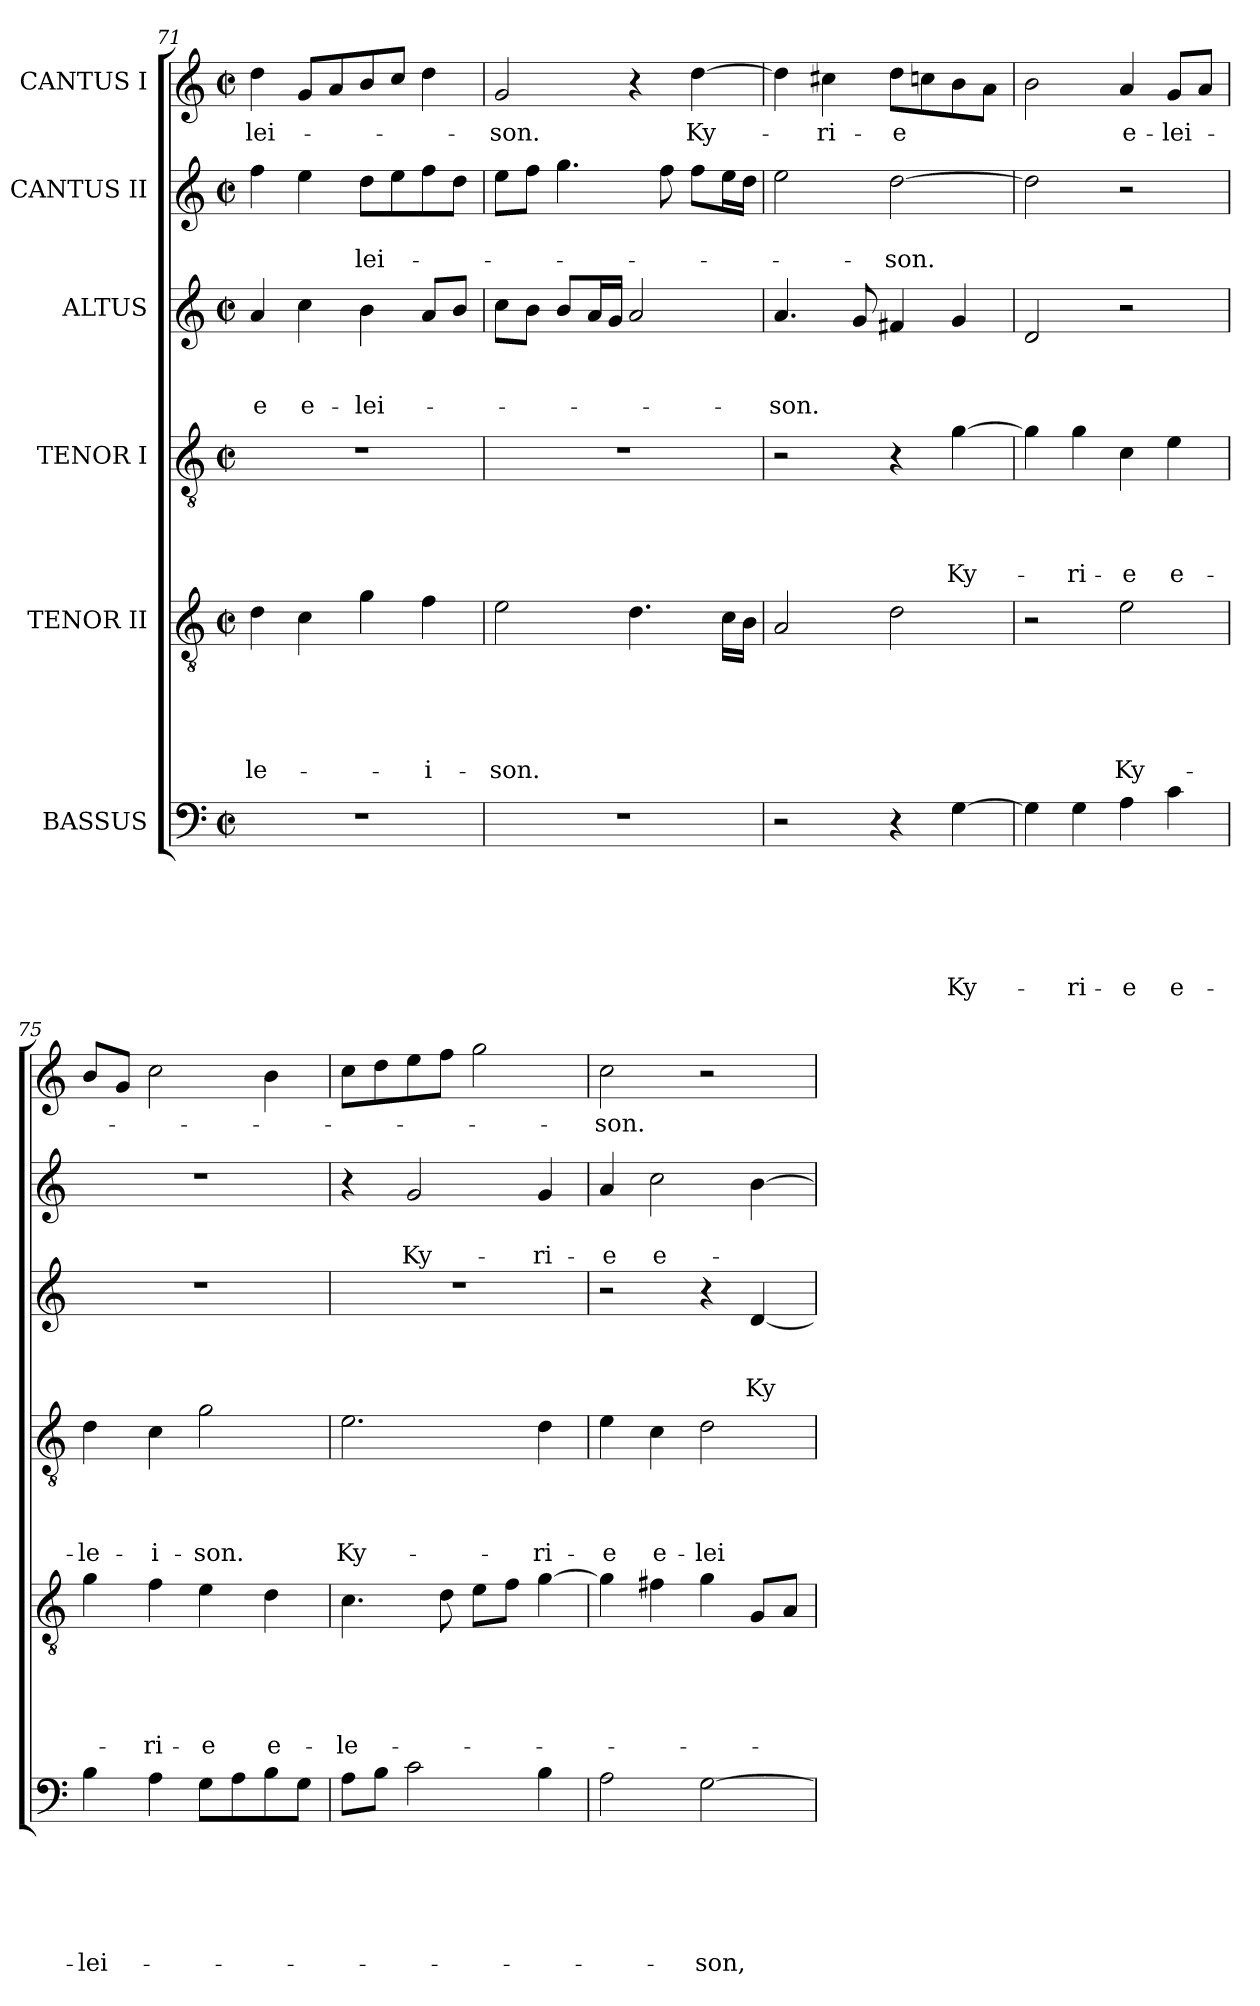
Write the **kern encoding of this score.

**kern	**text	**text	**text	**text	**text	**text	**kern	**text	**text	**text	**text	**text	**kern	**text	**text	**text	**text	**kern	**text	**text	**text	**kern	**text	**text	**kern	**text
*part6	*part6	*part6	*part6	*part6	*part6	*part6	*part5	*part5	*part5	*part5	*part5	*part5	*part4	*part4	*part4	*part4	*part4	*part3	*part3	*part3	*part3	*part2	*part2	*part2	*part1	*part1
*staff6	*staff6	*staff6	*staff6	*staff6	*staff6	*staff6	*staff5	*staff5	*staff5	*staff5	*staff5	*staff5	*staff4	*staff4	*staff4	*staff4	*staff4	*staff3	*staff3	*staff3	*staff3	*staff2	*staff2	*staff2	*staff1	*staff1
*I"BASSUS	*	*	*	*	*	*	*I"TENOR II	*	*	*	*	*	*I"TENOR I	*	*	*	*	*I"ALTUS	*	*	*	*I"CANTUS II	*	*	*I"CANTUS I	*
*clefF4	*	*	*	*	*	*	*clefGv2	*	*	*	*	*	*clefGv2	*	*	*	*	*clefG2	*	*	*	*clefG2	*	*	*clefG2	*
*k[]	*	*	*	*	*	*	*k[]	*	*	*	*	*	*k[]	*	*	*	*	*k[]	*	*	*	*k[]	*	*	*k[]	*
*C:	*	*	*	*	*	*	*C:	*	*	*	*	*	*C:	*	*	*	*	*C:	*	*	*	*C:	*	*	*C:	*
*M2/2	*	*	*	*	*	*	*M2/2	*	*	*	*	*	*M2/2	*	*	*	*	*M2/2	*	*	*	*M2/2	*	*	*M2/2	*
*met(c|)	*	*	*	*	*	*	*met(c|)	*	*	*	*	*	*met(c|)	*	*	*	*	*met(c|)	*	*	*	*met(c|)	*	*	*met(c|)	*
=71	=71	=71	=71	=71	=71	=71	=71	=71	=71	=71	=71	=71	=71	=71	=71	=71	=71	=71	=71	=71	=71	=71	=71	=71	=71	=71
1r	.	.	.	.	.	.	4d\	.	.	.	.	-le-	1r	.	.	.	.	4a/	.	.	-e	4ff\	.	.	4dd\	-lei-
.	.	.	.	.	.	.	4c\	.	.	.	.	.	.	.	.	.	.	4cc\	.	.	e-	4ee\	.	.	8g/L	.
.	.	.	.	.	.	.	.	.	.	.	.	.	.	.	.	.	.	.	.	.	.	.	.	.	8a/	.
.	.	.	.	.	.	.	4g\	.	.	.	.	.	.	.	.	.	.	4b\	.	.	-lei-	8dd\L	.	-lei-	8b/	.
.	.	.	.	.	.	.	.	.	.	.	.	.	.	.	.	.	.	.	.	.	.	8ee\	.	.	8cc/J	.
.	.	.	.	.	.	.	4f\	.	.	.	.	-i-	.	.	.	.	.	8a/L	.	.	.	8ff\	.	.	4dd\	.
.	.	.	.	.	.	.	.	.	.	.	.	.	.	.	.	.	.	8b/J	.	.	.	8dd\J	.	.	.	.
=72	=72	=72	=72	=72	=72	=72	=72	=72	=72	=72	=72	=72	=72	=72	=72	=72	=72	=72	=72	=72	=72	=72	=72	=72	=72	=72
1r	.	.	.	.	.	.	2e\	.	.	.	.	-son.	1r	.	.	.	.	8cc\L	.	.	.	8ee\L	.	.	2g/	-son.
.	.	.	.	.	.	.	.	.	.	.	.	.	.	.	.	.	.	8b\J	.	.	.	8ff\J	.	.	.	.
.	.	.	.	.	.	.	.	.	.	.	.	.	.	.	.	.	.	8b/L	.	.	.	4.gg\	.	.	.	.
.	.	.	.	.	.	.	.	.	.	.	.	.	.	.	.	.	.	16a/L	.	.	.	.	.	.	.	.
.	.	.	.	.	.	.	.	.	.	.	.	.	.	.	.	.	.	16g/JJ	.	.	.	.	.	.	.	.
.	.	.	.	.	.	.	4.d\	.	.	.	.	.	.	.	.	.	.	2a/	.	.	.	.	.	.	4r	.
.	.	.	.	.	.	.	.	.	.	.	.	.	.	.	.	.	.	.	.	.	.	8ff\	.	.	.	.
.	.	.	.	.	.	.	.	.	.	.	.	.	.	.	.	.	.	.	.	.	.	8ff\L	.	.	[4dd\	Ky-
.	.	.	.	.	.	.	16c\LL	.	.	.	.	.	.	.	.	.	.	.	.	.	.	16ee\L	.	.	.	.
.	.	.	.	.	.	.	16B\JJ	.	.	.	.	.	.	.	.	.	.	.	.	.	.	16dd\JJ	.	.	.	.
!!LO:LB:g=z
=73	=73	=73	=73	=73	=73	=73	=73	=73	=73	=73	=73	=73	=73	=73	=73	=73	=73	=73	=73	=73	=73	=73	=73	=73	=73	=73
2r	.	.	.	.	.	.	2A/	.	.	.	.	.	2r	.	.	.	.	4.a/	.	.	-son.	2ee\	.	.	4dd\]	.
.	.	.	.	.	.	.	.	.	.	.	.	.	.	.	.	.	.	.	.	.	.	.	.	.	4cc#\	-ri-
.	.	.	.	.	.	.	.	.	.	.	.	.	.	.	.	.	.	8g/	.	.	.	.	.	.	.	.
4r	.	.	.	.	.	.	2d\	.	.	.	.	.	4r	.	.	.	.	4f#X/	.	.	.	[2dd\	.	-son.	8dd\L	-e
.	.	.	.	.	.	.	.	.	.	.	.	.	.	.	.	.	.	.	.	.	.	.	.	.	8cc\	.
[4G\	.	.	.	.	.	Ky-	.	.	.	.	.	.	[4g\	.	.	.	Ky-	4g/	.	.	.	.	.	.	8b\	.
.	.	.	.	.	.	.	.	.	.	.	.	.	.	.	.	.	.	.	.	.	.	.	.	.	8a\J	.
=74	=74	=74	=74	=74	=74	=74	=74	=74	=74	=74	=74	=74	=74	=74	=74	=74	=74	=74	=74	=74	=74	=74	=74	=74	=74	=74
4G\]	.	.	.	.	.	.	2r	.	.	.	.	.	4g\]	.	.	.	.	2d/	.	.	.	2dd\]	.	.	2b\	.
4G\	.	.	.	.	.	-ri-	.	.	.	.	.	.	4g\	.	.	.	-ri-	.	.	.	.	.	.	.	.	.
4A\	.	.	.	.	.	-e	2e\	.	.	.	.	Ky-	4c\	.	.	.	-e	2r	.	.	.	2r	.	.	4a/	e-
4c\	.	.	.	.	.	e-	.	.	.	.	.	.	4e\	.	.	.	e-	.	.	.	.	.	.	.	8g/L	-lei-
.	.	.	.	.	.	.	.	.	.	.	.	.	.	.	.	.	.	.	.	.	.	.	.	.	8a/J	.
=75	=75	=75	=75	=75	=75	=75	=75	=75	=75	=75	=75	=75	=75	=75	=75	=75	=75	=75	=75	=75	=75	=75	=75	=75	=75	=75
4B\	.	.	.	.	.	-lei-	4g\	.	.	.	.	.	4d\	.	.	.	-le-	1r	.	.	.	1r	.	.	8b/L	.
.	.	.	.	.	.	.	.	.	.	.	.	.	.	.	.	.	.	.	.	.	.	.	.	.	8g/J	.
4A\	.	.	.	.	.	.	4f\	.	.	.	.	-ri-	4c\	.	.	.	-i-	.	.	.	.	.	.	.	2cc\	.
8G\L	.	.	.	.	.	.	4e\	.	.	.	.	-e	2g\	.	.	.	-son.	.	.	.	.	.	.	.	.	.
8A\	.	.	.	.	.	.	.	.	.	.	.	.	.	.	.	.	.	.	.	.	.	.	.	.	.	.
8B\	.	.	.	.	.	.	4d\	.	.	.	.	e-	.	.	.	.	.	.	.	.	.	.	.	.	4b\	.
8G\J	.	.	.	.	.	.	.	.	.	.	.	.	.	.	.	.	.	.	.	.	.	.	.	.	.	.
=76	=76	=76	=76	=76	=76	=76	=76	=76	=76	=76	=76	=76	=76	=76	=76	=76	=76	=76	=76	=76	=76	=76	=76	=76	=76	=76
8A\L	.	.	.	.	.	.	4.c\	.	.	.	.	-le-	2.e\	.	.	.	Ky-	1r	.	.	.	4r	.	.	8cc\L	.
8B\J	.	.	.	.	.	.	.	.	.	.	.	.	.	.	.	.	.	.	.	.	.	.	.	.	8dd\	.
2c\	.	.	.	.	.	.	.	.	.	.	.	.	.	.	.	.	.	.	.	.	.	2g/	.	Ky-	8ee\	.
.	.	.	.	.	.	.	8d\	.	.	.	.	.	.	.	.	.	.	.	.	.	.	.	.	.	8ff\J	.
.	.	.	.	.	.	.	8e\L	.	.	.	.	.	.	.	.	.	.	.	.	.	.	.	.	.	2gg\	.
.	.	.	.	.	.	.	8f\J	.	.	.	.	.	.	.	.	.	.	.	.	.	.	.	.	.	.	.
4B\	.	.	.	.	.	.	[4g\	.	.	.	.	.	4d\	.	.	.	-ri-	.	.	.	.	4g/	.	-ri-	.	.
=77	=77	=77	=77	=77	=77	=77	=77	=77	=77	=77	=77	=77	=77	=77	=77	=77	=77	=77	=77	=77	=77	=77	=77	=77	=77	=77
2A\	.	.	.	.	.	.	4g\]	.	.	.	.	.	4e\	.	.	.	-e	2r	.	.	.	4a/	.	-e	2cc\	-son.
.	.	.	.	.	.	.	4f#\	.	.	.	.	.	4c\	.	.	.	e-	.	.	.	.	2cc\	.	e-	.	.
[2G\	.	.	.	.	.	-son,	4g\	.	.	.	.	.	2d\	.	.	.	-lei-	4r	.	.	.	.	.	.	2r	.
.	.	.	.	.	.	.	8G/L	.	.	.	.	.	.	.	.	.	.	[4d/	.	.	Ky-	[4b\	.	.	.	.
.	.	.	.	.	.	.	8A/J	.	.	.	.	.	.	.	.	.	.	.	.	.	.	.	.	.	.	.
=	=	=	=	=	=	=	=	=	=	=	=	=	=	=	=	=	=	=	=	=	=	=	=	=	=	=
*-	*-	*-	*-	*-	*-	*-	*-	*-	*-	*-	*-	*-	*-	*-	*-	*-	*-	*-	*-	*-	*-	*-	*-	*-	*-	*-
